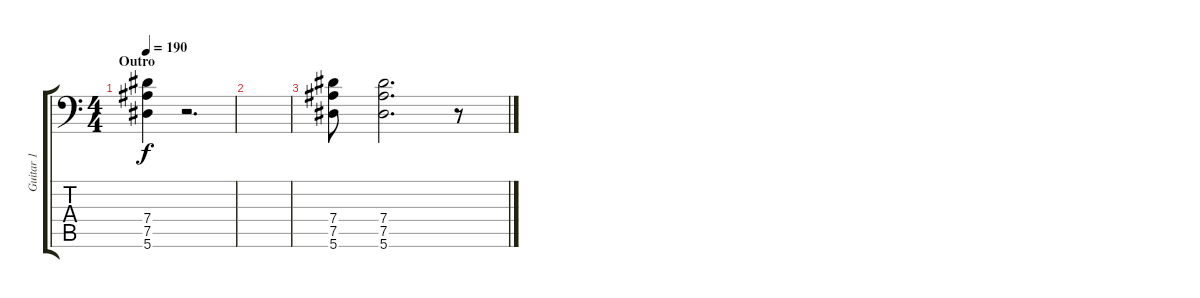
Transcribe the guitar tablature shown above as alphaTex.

\track ("Guitar 1" "Guitar 1") {instrument distortionguitar}
\staff {score tabs}
\tuning (Bb3 F3 Db3 Ab2 Eb2 Bb1) {hide}
\ts (4 4)
\section ("" "Outro")
\tempo 190
\clef f4
\ks c
(7.4 7.5 5.6).4{dy f} r.2{d} |
|
(7.4 7.5 5.6).8 (7.4 7.5 5.6).2{d} r.8
